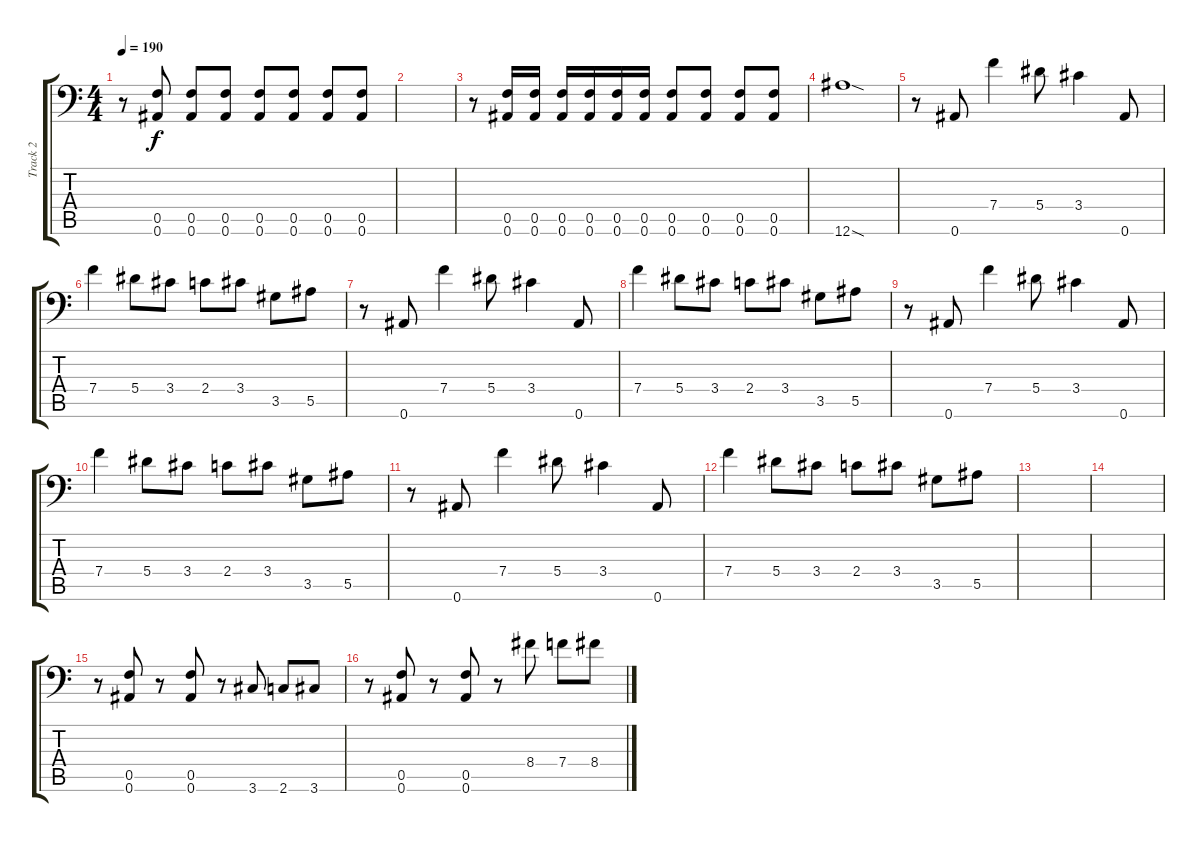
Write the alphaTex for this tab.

\track ("Track 2" "Track 2") {instrument distortionguitar}
\staff {score tabs}
\tuning (C4 G3 Eb3 Bb2 F2 Bb1) {hide}
\ts (4 4)
\tempo 190
\clef f4
\ks c
r.8{dy f} (0.5 0.6).8 (0.5 0.6).8 (0.5 0.6).8 (0.5 0.6).8 (0.5 0.6).8 (0.5 0.6).8 (0.5 0.6).8 |
|
r.8 (0.5 0.6).16 (0.5 0.6).16 (0.5 0.6).16 (0.5 0.6).16 (0.5 0.6).16 (0.5 0.6).16 (0.5 0.6).8 (0.5 0.6).8 (0.5 0.6).8 (0.5 0.6).8 |
12.6{sod}.1 |
r.8 0.6.8 7.4.4 5.4.8 3.4.4 0.6.8 |
7.4.4 5.4.8 3.4.8 2.4.8 3.4.8 3.5.8 5.5.8 |
r.8 0.6.8 7.4.4 5.4.8 3.4.4 0.6.8 |
7.4.4 5.4.8 3.4.8 2.4.8 3.4.8 3.5.8 5.5.8 |
r.8 0.6.8 7.4.4 5.4.8 3.4.4 0.6.8 |
7.4.4 5.4.8 3.4.8 2.4.8 3.4.8 3.5.8 5.5.8 |
r.8 0.6.8 7.4.4 5.4.8 3.4.4 0.6.8 |
7.4.4 5.4.8 3.4.8 2.4.8 3.4.8 3.5.8 5.5.8 |
|
|
r.8 (0.5 0.6).8 r.8 (0.5 0.6).8 r.8 3.6.8 2.6.8 3.6.8 |
r.8 (0.5 0.6).8 r.8 (0.5 0.6).8 r.8 8.4.8 7.4.8 8.4.8
